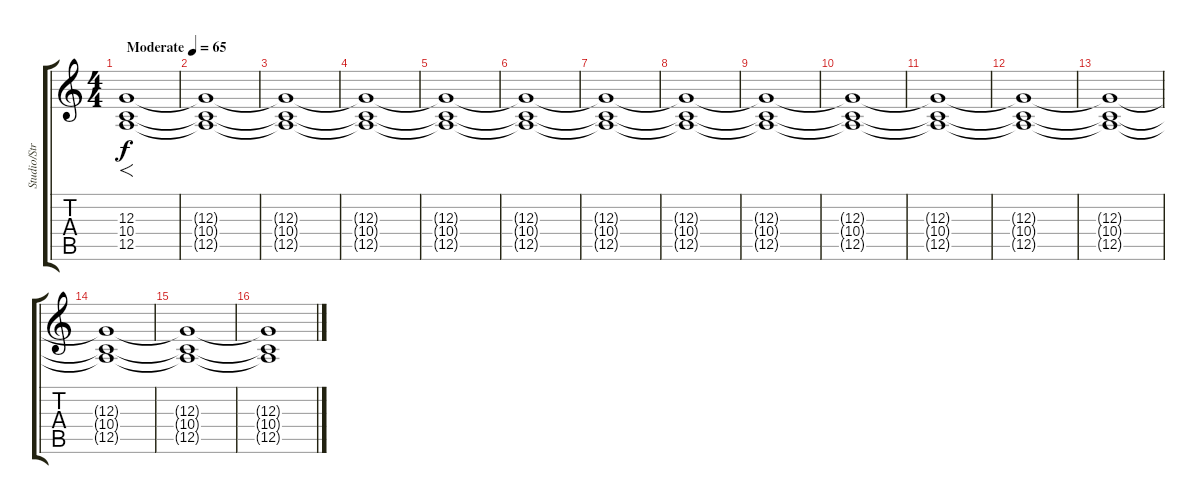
\track ("Studio/Strings" "Studio/Str") {instrument stringensemble1}
\staff {score tabs}
\tuning (E4 B3 G3 D3 A2 E2) {hide}
\ts (4 4)
\tempo (65 "Moderate")
\clef g2
\ks c
(12.3 10.4 12.5).1{f dy f instrument stringensemble1} |
(12.3{t} 10.4{t} 12.5{t}).1 |
(12.3{t} 10.4{t} 12.5{t}).1 |
(12.3{t} 10.4{t} 12.5{t}).1 |
(12.3{t} 10.4{t} 12.5{t}).1 |
(12.3{t} 10.4{t} 12.5{t}).1 |
(12.3{t} 10.4{t} 12.5{t}).1 |
(12.3{t} 10.4{t} 12.5{t}).1 |
(12.3{t} 10.4{t} 12.5{t}).1 |
(12.3{t} 10.4{t} 12.5{t}).1 |
(12.3{t} 10.4{t} 12.5{t}).1 |
(12.3{t} 10.4{t} 12.5{t}).1 |
(12.3{t} 10.4{t} 12.5{t}).1 |
(12.3{t} 10.4{t} 12.5{t}).1 |
(12.3{t} 10.4{t} 12.5{t}).1 |
(12.3{t} 10.4{t} 12.5{t}).1
